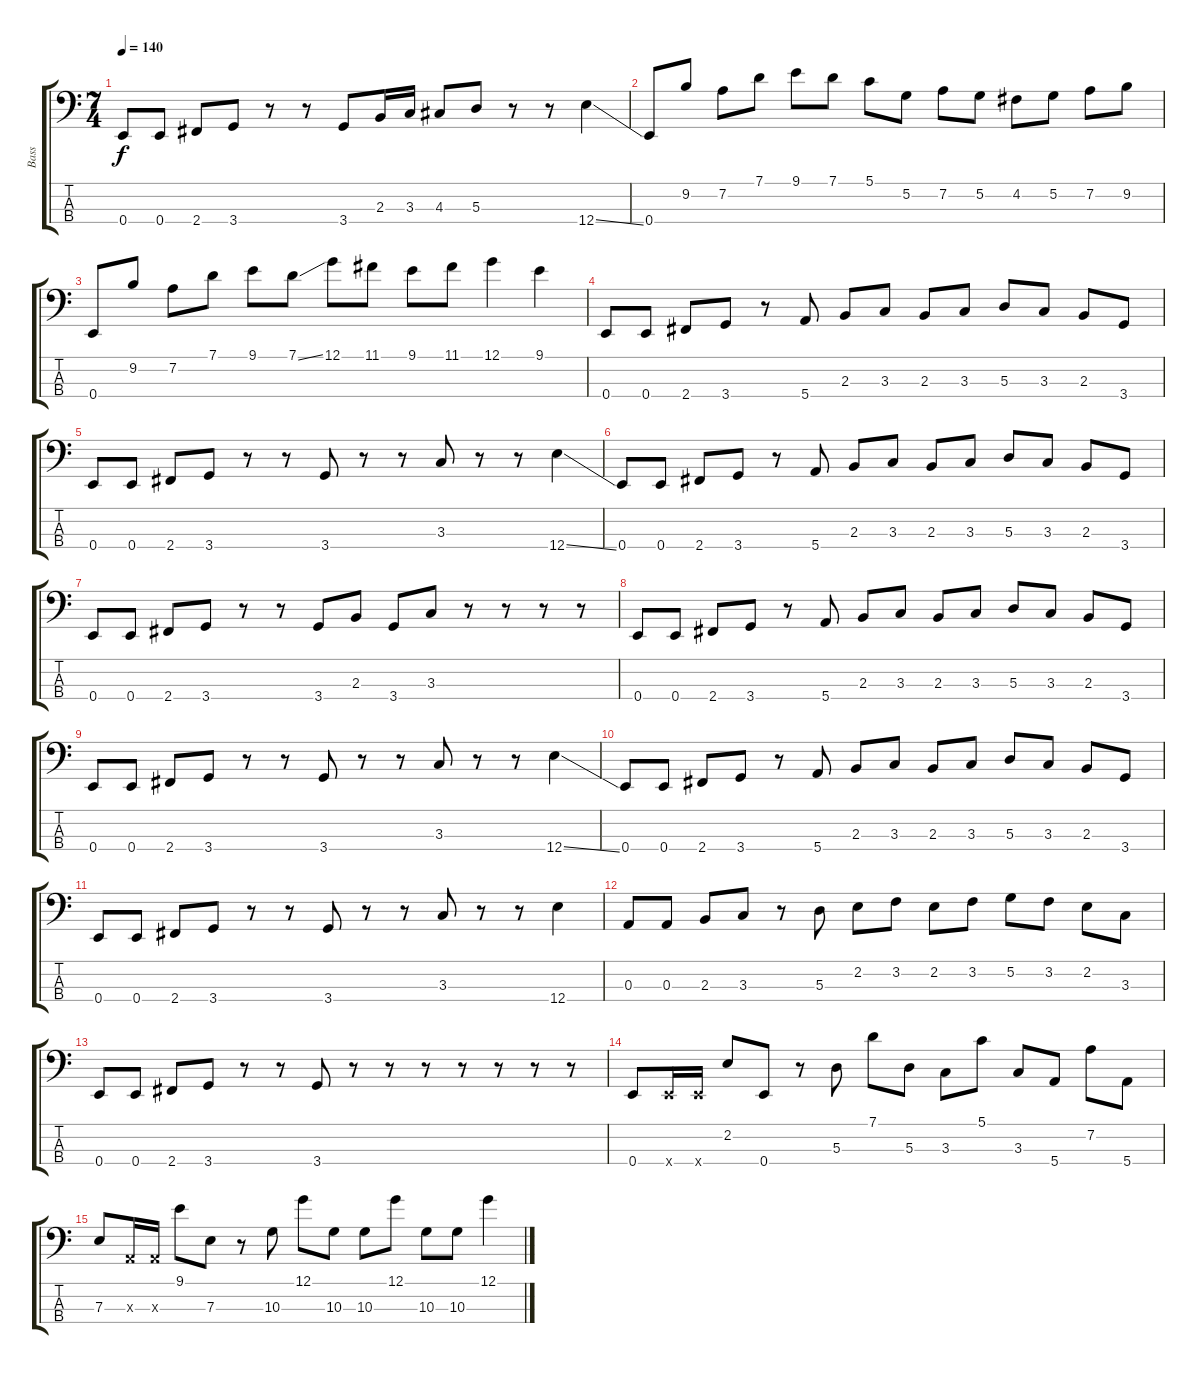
\track ("Bass" "Bass") {instrument slapbass2}
\staff {score tabs}
\tuning (G2 D2 A1 E1) {hide}
\ts (7 4)
\tempo 140
\clef f4
\ks c
0.4.8{dy f} 0.4.8 2.4.8 3.4.8 r.8 r.8 3.4.8 2.3.16 3.3.16 4.3.8 5.3.8 r.8 r.8 12.4{ss}.4 |
0.4.8 9.2.8 7.2.8 7.1.8 9.1.8 7.1.8 5.1.8 5.2.8 7.2.8 5.2.8 4.2.8 5.2.8 7.2.8 9.2.8 |
0.4.8 9.2.8 7.2.8 7.1.8 9.1.8 7.1{ss}.8 12.1.8 11.1.8 9.1.8 11.1.8 12.1.4 9.1.4 |
0.4.8 0.4.8 2.4.8 3.4.8 r.8 5.4.8 2.3.8 3.3.8 2.3.8 3.3.8 5.3.8 3.3.8 2.3.8 3.4.8 |
0.4.8 0.4.8 2.4.8 3.4.8 r.8 r.8 3.4.8 r.8 r.8 3.3.8 r.8 r.8 12.4{ss}.4 |
0.4.8 0.4.8 2.4.8 3.4.8 r.8 5.4.8 2.3.8 3.3.8 2.3.8 3.3.8 5.3.8 3.3.8 2.3.8 3.4.8 |
0.4.8 0.4.8 2.4.8 3.4.8 r.8 r.8 3.4.8 2.3.8 3.4.8 3.3.8 r.8 r.8 r.8 r.8 |
0.4.8 0.4.8 2.4.8 3.4.8 r.8 5.4.8 2.3.8 3.3.8 2.3.8 3.3.8 5.3.8 3.3.8 2.3.8 3.4.8 |
0.4.8 0.4.8 2.4.8 3.4.8 r.8 r.8 3.4.8 r.8 r.8 3.3.8 r.8 r.8 12.4{ss}.4 |
0.4.8 0.4.8 2.4.8 3.4.8 r.8 5.4.8 2.3.8 3.3.8 2.3.8 3.3.8 5.3.8 3.3.8 2.3.8 3.4.8 |
0.4.8 0.4.8 2.4.8 3.4.8 r.8 r.8 3.4.8 r.8 r.8 3.3.8 r.8 r.8 12.4.4 |
0.3.8 0.3.8 2.3.8 3.3.8 r.8 5.3.8 2.2.8 3.2.8 2.2.8 3.2.8 5.2.8 3.2.8 2.2.8 3.3.8 |
0.4.8 0.4.8 2.4.8 3.4.8 r.8 r.8 3.4.8 r.8 r.8 r.8 r.8 r.8 r.8 r.8 |
0.4.8{instrument slapbass2} 0.4{x}.16 0.4{x}.16 2.2.8 0.4.8 r.8 5.3.8 7.1.8 5.3.8 3.3.8 5.1.8 3.3.8 5.4.8 7.2.8 5.4.8 |
7.3.8{instrument slapbass2} 0.3{x}.16 0.3{x}.16 9.1.8 7.3.8 r.8 10.3.8 12.1.8 10.3.8 10.3.8 12.1.8 10.3.8 10.3.8 12.1.4
